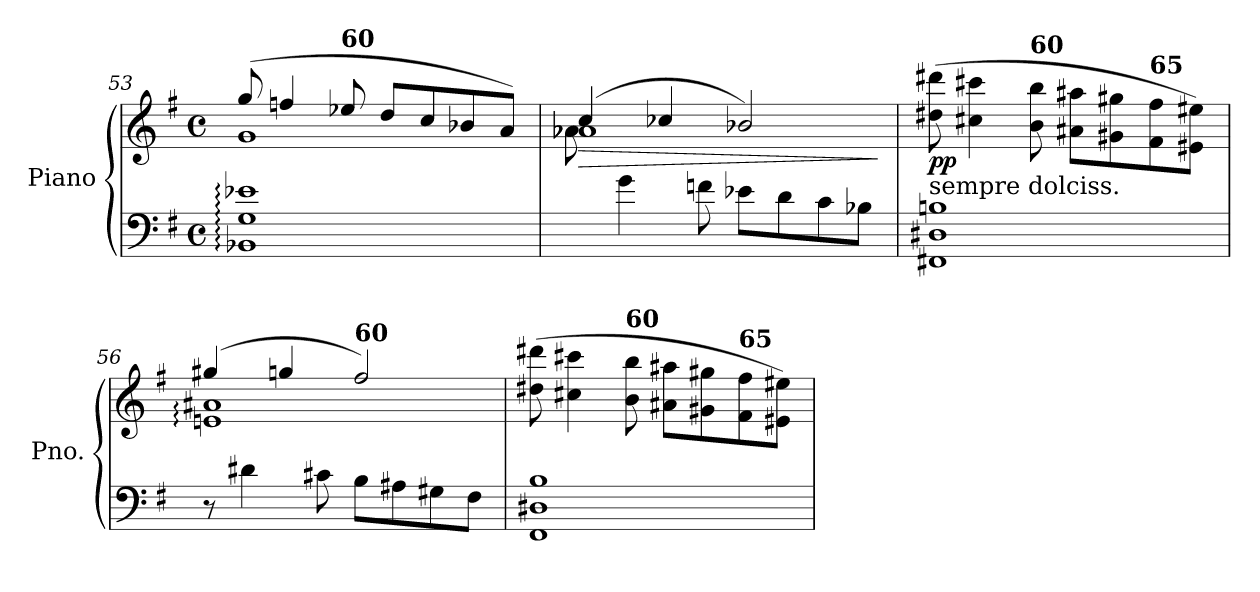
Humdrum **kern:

**kern	**kern	**dynam
*part1	*part1	*part1
*staff2	*staff1	*staff1/2
*I"Piano	*	*
*I'Pno.	*	*
*clefF4	*clefG2	*
*k[f#]	*k[f#]	*
*M4/4	*M4/4	*
*met(c)	*met(c)	*
=53	=53	=53
*	*^	*
1BB-X: 1G: 1e-X:	(8gg/	1g	.
.	4ffn/	.	.
!	!LO:TX:a:B:t=60	!	!
.	8ee-X/	.	.
.	8dd/L	.	.
.	8cc/	.	.
.	8b-X/	.	.
.	8a/J)	.	.
=54	=54	=54	=54
*	*	*^	*
!	!	!	!	!LO:HP:b
8ryy	(4cc/	1a-X:	(8a-X\	>
4g\	.	.	2..ryy	.
.	4cc-X/	.	.	.
8fn\	.	.	.	.
8e-X\L	2b-X/)	.	.	.
8d\	.	.	.	.
8c\	.	.	.	.
8B-X\J)	.	.	.	.
*	*v	*v	*v	*
.	.	]
=55	=55	=55
!	!LO:TX:b:t=sempre dolciss.	!
!	!	!LO:DY:b
1FF#X 1D#X 1Bn	(8dd#X\ 8ddd#X\	pp
.	4cc#X\ 4ccc#X\	.
!	!LO:TX:a:B:t=60	!
.	8b\ 8bb\	.
.	8a#X\ 8aa#X\L	.
.	8g#X\ 8gg#X\	.
!	!LO:TX:a:B:t=65	!
.	8f#\ 8ff#\	.
.	8e#X\ 8ee#X\J)	.
!!LO:LB:g=z
=56	=56	=56
*	*^	*
8r	(4gg#X/	1en: 1a#X:	.
4d#X\	.	.	.
.	4ggn/	.	.
8c#X\	.	.	.
!	!LO:TX:a:B:t=60	!	!
8B\L	2ff#/)	.	.
8A#X\	.	.	.
8G#X\	.	.	.
8F#\J	.	.	.
*	*v	*v	*
=57	=57	=57
1FF# 1D#X 1B	(8dd#X\ 8ddd#X\	.
.	4cc#X\ 4ccc#X\	.
!	!LO:TX:a:B:t=60	!
.	8b\ 8bb\	.
.	8a#X\ 8aa#X\L	.
.	8g#X\ 8gg#X\	.
!	!LO:TX:a:B:t=65	!
.	8f#\ 8ff#\	.
.	8e#X\ 8ee#X\J)	.
=	=	=
*-	*-	*-
